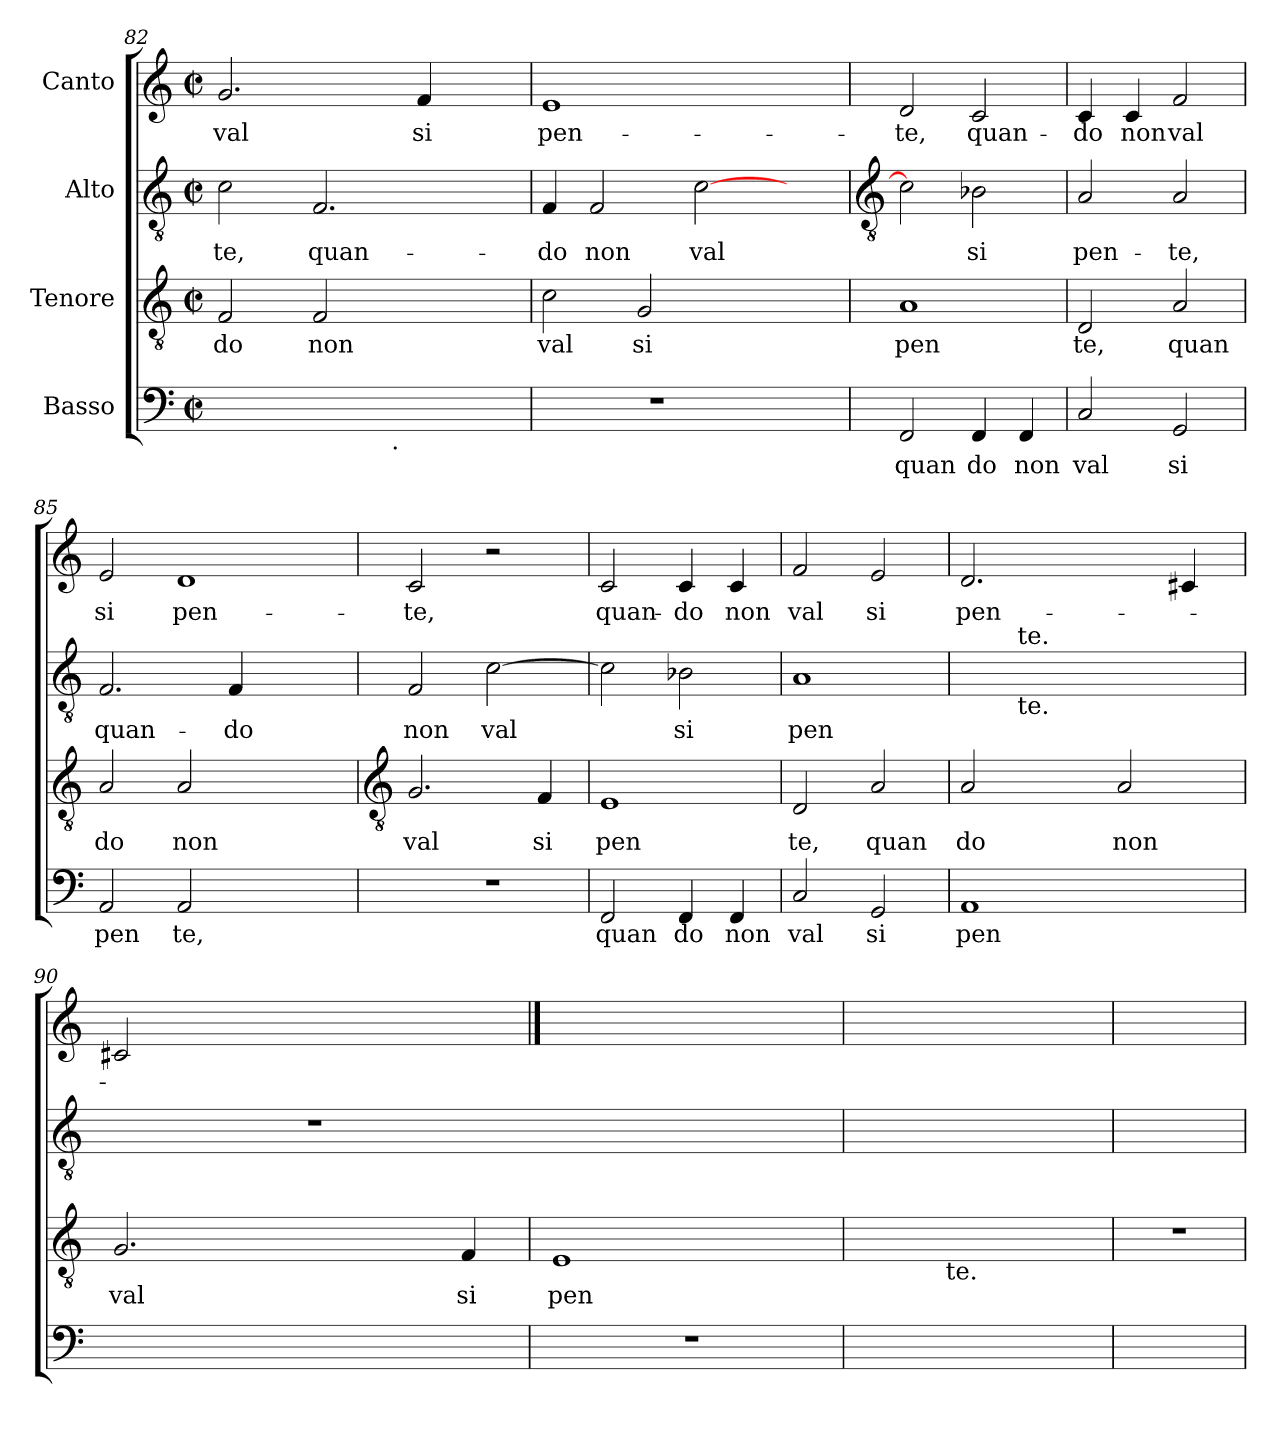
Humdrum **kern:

**kern	**text	**kern	**text	**kern	**text	**kern	**text
*part4	*part4	*part3	*part3	*part2	*part2	*part1	*part1
*staff4	*staff4	*staff3	*staff3	*staff2	*staff2	*staff1	*staff1
*I"Basso	*	*I"Tenore	*	*I"Alto	*	*I"Canto	*
*clefF4	*	*clefGv2	*	*clefGv2	*	*clefG2	*
*k[]	*	*k[]	*	*k[]	*	*k[]	*
*C:	*	*C:	*	*C:	*	*C:	*
*M2/2	*	*M2/2	*	*M2/2	*	*M2/2	*
*met(c|)	*	*met(c|)	*	*met(c|)	*	*met(c|)	*
=82A	=82A	=82A	=82A	=82A	=82A	=82A	=82A
!	!	!	!LO:LY:b	!	!LO:LY:b	!	!LO:LY:b
4ryy	.	2F/	do	2c\	-te,	2.g/	val
4ryy	.	.	.	.	.	.	.
!	!	!	!LO:LY:b	!	!LO:LY:b	!	!
32ryy	.	2F/	non	2.F/	quan-	.	.
32ryy	.	.	.	.	.	.	.
32ryy	.	.	.	.	.	.	.
32ryy	.	.	.	.	.	.	.
32ryy	.	.	.	.	.	.	.
32ryy	.	.	.	.	.	.	.
!LO:TX:b:t=.	!	!	!	!	!	!	!
32ryy	.	.	.	.	.	.	.
4ryy	.	.	.	.	.	.	.
!	!	!	!	!	!	!	!LO:LY:b
.	.	.	.	.	.	4f/	si
4ryy	.	.	.	.	.	.	.
.	.	4ryy	.	.	.	4ryy	.
32ryy	.	.	.	.	.	.	.
=82B	=82B	=82B	=82B	=82B	=82B	=82B	=82B
!	!	!	!LO:LY:b	!	!LO:LY:b	!	!LO:LY:b
4ryy	.	2c\	val	4F/	-do	1e	pen-
!	!	!	!	!	!LO:LY:b	!	!
4ryy	.	.	.	2F/	non	.	.
!	!	!	!LO:LY:b	!	!	!	!
32ryy	.	2G/	si	.	.	.	.
1r	.	.	.	.	.	.	.
!	!	!	!	!	!LO:LY:b	!	!
.	.	.	.	[2c\	val	.	.
.	.	2ryy	.	.	.	2ryy	.
.	.	.	.	4ryy	.	.	.
.	.	32ryy	.	32ryy	.	32ryy	.
!!LO:LB:g=z
=83A	=83A	=83A	=83A	=83A	=83A	=83A	=83A
*	*	*	*	*clefGv2	*	*	*
!	!LO:LY:b	!	!LO:LY:b	!	!	!	!LO:LY:b
2FF/	quan	1A	pen	2c\]	.	2d/	-te,
!	!LO:LY:b	!	!	!	!LO:LY:b	!	!LO:LY:b
4FF/	do	.	.	2B-X\	si	2c/	quan-
!	!LO:LY:b	!	!	!	!	!	!
4FF/	non	.	.	.	.	.	.
!!LO:LB:g=z
=84A	=84A	=84A	=84A	=84A	=84A	=84A	=84A
!	!LO:LY:b	!	!LO:LY:b	!	!LO:LY:b	!	!LO:LY:b
2C/	val	2D/	te,	2A/	pen-	4c/	-do
!	!	!	!	!	!	!	!LO:LY:b
.	.	.	.	.	.	4c/	non
!	!LO:LY:b	!	!LO:LY:b	!	!LO:LY:b	!	!LO:LY:b
2GG/	si	2A/	quan	2A/	-te,	2f/	val
!!LO:LB:g=z
=85	=85	=85	=85	=85	=85	=85	=85
!	!LO:LY:b	!	!LO:LY:b	!	!LO:LY:b	!	!LO:LY:b
2AA/	pen	2A/	do	2.F/	quan-	2e/	si
!	!LO:LY:b	!	!LO:LY:b	!	!	!	!LO:LY:b
2AA/	te,	2A/	non	.	.	1d	pen-
!	!	!	!	!	!LO:LY:b	!	!
.	.	.	.	4F/	-do	.	.
2ryy	.	2ryy	.	2ryy	.	.	.
!!LO:LB:g=z
=86	=86	=86	=86	=86	=86	=86	=86
*	*	*clefGv2	*	*	*	*	*
!	!	!	!LO:LY:b	!	!LO:LY:b	!	!LO:LY:b
1r	.	2.G/	val	2F/	non	2c/	-te,
!	!	!	!	!	!LO:LY:b	!	!
.	.	.	.	[2c\	val	2r	.
!	!	!	!LO:LY:b	!	!	!	!
.	.	4F/	si	.	.	.	.
=87	=87	=87	=87	=87	=87	=87	=87
!	!LO:LY:b	!	!LO:LY:b	!	!	!	!LO:LY:b
2FF/	quan	1E	pen	2c\]	.	2c/	quan-
!	!LO:LY:b	!	!	!	!LO:LY:b	!	!LO:LY:b
4FF/	do	.	.	2B-X\	si	4c/	-do
!	!LO:LY:b	!	!	!	!	!	!LO:LY:b
4FF/	non	.	.	.	.	4c/	non
=88	=88	=88	=88	=88	=88	=88	=88
!	!LO:LY:b	!	!LO:LY:b	!	!LO:LY:b	!	!LO:LY:b
2C/	val	2D/	te,	1A	pen-	2f/	val
!	!LO:LY:b	!	!LO:LY:b	!	!	!	!LO:LY:b
2GG/	si	2A/	quan	.	.	2e/	si
=89	=89	=89	=89	=89	=89	=89	=89
!	!LO:LY:b	!	!LO:LY:b	!	!	!	!LO:LY:b
1AA	pen	2A/	do	32ryy	.	2.d/	pen-
.	.	.	.	32ryy	.	.	.
.	.	.	.	32ryy	.	.	.
.	.	.	.	32ryy	.	.	.
!	!	!	!	!LO:TX:a:t=te.	!	!	!
!	!	!	!	!LO:TX:b:t=te.	!	!	!
.	.	.	.	32ryy	.	.	.
.	.	.	.	64ryy	.	.	.
.	.	.	.	64ryy	.	.	.
.	.	.	.	64ryy	.	.	.
.	.	.	.	2ryy	.	.	.
!	!	!	!LO:LY:b	!	!	!	!
.	.	2A/	non	.	.	.	.
.	.	.	.	4ryy	.	.	.
.	.	.	.	.	.	4c#X/	.
.	.	.	.	32.ryy	.	.	.
=90	=90	=90	=90	=90	=90	=90	=90
!	!	!	!LO:LY:b	!	!	!	!
64ryy	.	2.G/	val	1r	.	2c#X/	.
64ryy	.	.	.	.	.	.	.
64ryy	.	.	.	.	.	.	.
64ryy	.	.	.	.	.	.	.
64ryy	.	.	.	.	.	.	.
64ryy	.	.	.	.	.	.	.
64ryy	.	.	.	.	.	.	.
64ryy	.	.	.	.	.	.	.
64ryy	.	.	.	.	.	.	.
64ryy	.	.	.	.	.	.	.
64ryy	.	.	.	.	.	.	.
64ryy	.	.	.	.	.	.	.
64ryy	.	.	.	.	.	.	.
2ryy	.	.	.	.	.	.	.
.	.	.	.	.	.	64ryy	.
.	.	.	.	.	.	64ryy	.
.	.	.	.	.	.	64ryy	.
.	.	.	.	.	.	64ryy	.
.	.	.	.	.	.	64ryy	.
.	.	.	.	.	.	64ryy	.
.	.	.	.	.	.	64ryy	.
.	.	.	.	.	.	64ryy	.
.	.	.	.	.	.	64ryy	.
.	.	.	.	.	.	64ryy	.
.	.	.	.	.	.	64ryy	.
.	.	.	.	.	.	64ryy	.
.	.	.	.	.	.	64ryy	.
4ryy	.	.	.	.	.	4ryy	.
!	!	!	!LO:LY:b	!	!	!	!
.	.	4F/	si	.	.	.	.
32.ryy	.	.	.	.	.	32.ryy	.
=91	==91	=91	==91	=91	==91	==91	==91
!	!	!	!LO:LY:b	!	!	!	!
1r	.	1E	pen	1ryy	.	64ryy	.
.	.	.	.	.	.	64ryy	.
.	.	.	.	.	.	64ryy	.
.	.	.	.	.	.	64ryy	.
.	.	.	.	.	.	64ryy	.
.	.	.	.	.	.	64ryy	.
.	.	.	.	.	.	64ryy	.
.	.	.	.	.	.	64ryy	.
.	.	.	.	.	.	64ryy	.
.	.	.	.	.	.	64ryy	.
.	.	.	.	.	.	64ryy	.
.	.	.	.	.	.	64ryy	.
.	.	.	.	.	.	64ryy	.
.	.	.	.	.	.	2ryy	.
.	.	.	.	.	.	4ryy	.
.	.	.	.	.	.	32.ryy	.
=	=	=	=	=	=	=	=
1ryy	.	32ryy	.	1ryy	.	1ryy	.
.	.	32ryy	.	.	.	.	.
.	.	32ryy	.	.	.	.	.
.	.	32ryy	.	.	.	.	.
.	.	32ryy	.	.	.	.	.
.	.	64ryy	.	.	.	.	.
.	.	64ryy	.	.	.	.	.
!	!	!LO:TX:b:t=te.	!	!	!	!	!
.	.	64ryy	.	.	.	.	.
.	.	2ryy	.	.	.	.	.
.	.	4ryy	.	.	.	.	.
.	.	32.ryy	.	.	.	.	.
=	=	=	=	=	=	=	=
1ryy	.	1r	.	1ryy	.	1ryy	.
=	=	=	=	=	=	=	=
*-	*-	*-	*-	*-	*-	*-	*-
